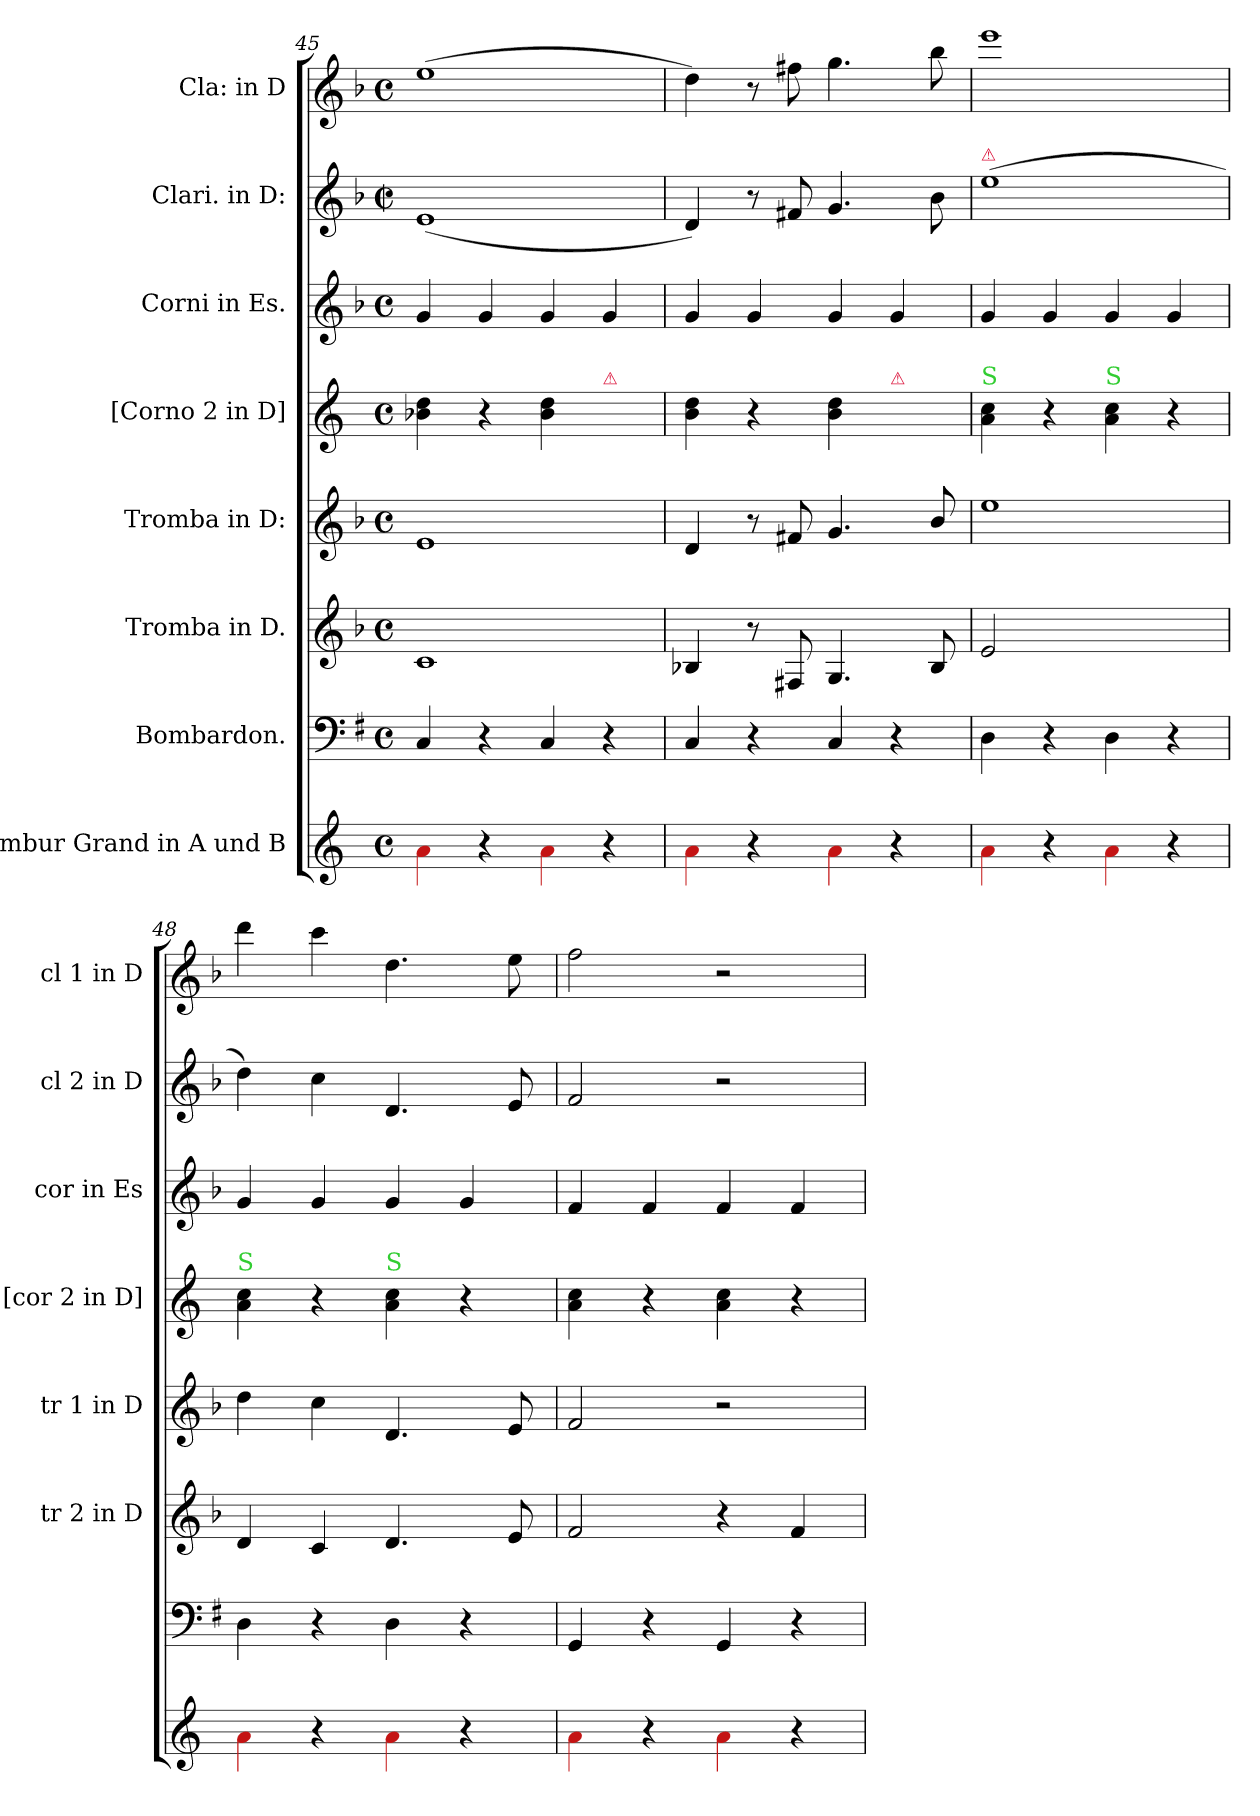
**kern	**kern	**kern	**kern	**kern	**kern	**kern	**kern
*part8	*part7	*part6	*part5	*part4	*part3	*part2	*part1
*staff8	*staff7	*staff6	*staff5	*staff4	*staff3	*staff2	*staff1
*I"Tambur Grand in A und B	*I"Bombardon.	*I"Tromba in D.	*I"Tromba in D:	*I"[Corno 2 in D]	*I"Corni in Es.	*I"Clari. in D:	*I"Cla: in D
*	*	*I'tr 2 in D	*I'tr 1 in D	*I'[cor 2 in D]	*I'cor in Es	*I'cl 2 in D	*I'cl 1 in D
*clefG2	*clefF4	*clefG2	*clefG2	*clefG2	*clefG2	*clefG2	*clefG2
*	*	*ITrd-1c-2	*ITrd-1c-2	*ITrd6c10	*ITrd6c10	*ITrd-1c-2	*ITrd-1c-2
*k[]	*k[f#]	*k[f#]	*k[f#]	*k[f#c#]	*k[f#]	*k[f#]	*k[f#]
*M4/4	*M4/4	*M4/4	*M4/4	*M4/4	*M4/4	*M4/4	*M4/4
*met(c)	*met(c)	*met(c)	*met(c)	*met(c)	*met(c)	*met(c|)	*met(c)
=45	=45	=45	=45	=45	=45	=45	=45
4Ra\	4C/	1d	1f#	4cn\ 4e\	4A/	(1f#	(1ff#
4r	4r	.	.	4r	4A/	.	.
4Ra\	4C/	.	.	4c\ 4e\	4A/	.	.
!	!	!	!	!LO:TX:a:color=crimson:t=⚠	!	!	!
4r	4r	.	.	4ryy	4A/	.	.
=46	=46	=46	=46	=46	=46	=46	=46
4Ra\	4C/	4cn/	4e/	4c#\ 4e\	4A/	4e/)	4ee\)
4r	4r	8r	8r	4r	4A/	8r	8r
.	.	8G#X/	8g#X/	.	.	8g#X/	8gg#X\
4Ra\	4C/	4.A/	4.a/	4c#\ 4e\	4A/	4.a/	4.aa\
!	!	!	!	!LO:TX:a:color=crimson:t=⚠	!	!	!
4r	4r	.	.	4ryy	4A/	.	.
.	.	8c/	8cc/	.	.	8cc\	8ccc\
=47	=47	=47	=47	=47	=47	=47	=47
!	!	!	!	!	!	!LO:TX:a:color=crimson:t=⚠	!
!	!	!	!	!LO:TX:a:color=limegreen:t=S	!	!	!
!	!	!LO:N:vis=2	!	!	!	!	!
4Ra\	4D\	1f#	1ff#	4B\ 4d\	4A/	(1ff#	1fff#
4r	4r	.	.	4r	4A/	.	.
!	!	!	!	!LO:TX:a:color=limegreen:t=S	!	!	!
4Ra\	4D\	.	.	4B\ 4d\	4A/	.	.
4r	4r	.	.	4r	4A/	.	.
=48	=48	=48	=48	=48	=48	=48	=48
!	!	!	!	!LO:TX:a:color=limegreen:t=S	!	!	!
4Ra\	4D\	4e/	4ee\	4B\ 4d\	4A/	4ee\)	4eee\
4r	4r	4d/	4dd\	4r	4A/	4dd\	4ddd\
!	!	!	!	!LO:TX:a:color=limegreen:t=S	!	!	!
4Ra\	4D\	4.e/	4.e/	4B\ 4d\	4A/	4.e/	4.ee\
4r	4r	.	.	4r	4A/	.	.
.	.	8f#/	8f#/	.	.	8f#/	8ff#\
=49	=49	=49	=49	=49	=49	=49	=49
4Ra\	4GG/	2g/	2g/	4B\ 4d\	4G/	2g/	2gg\
4r	4r	.	.	4r	4G/	.	.
4Ra\	4GG/	4r	2r	4B\ 4d\	4G/	2r	2r
4r	4r	4g/	.	4r	4G/	.	.
=	=	=	=	=	=	=	=
*-	*-	*-	*-	*-	*-	*-	*-
